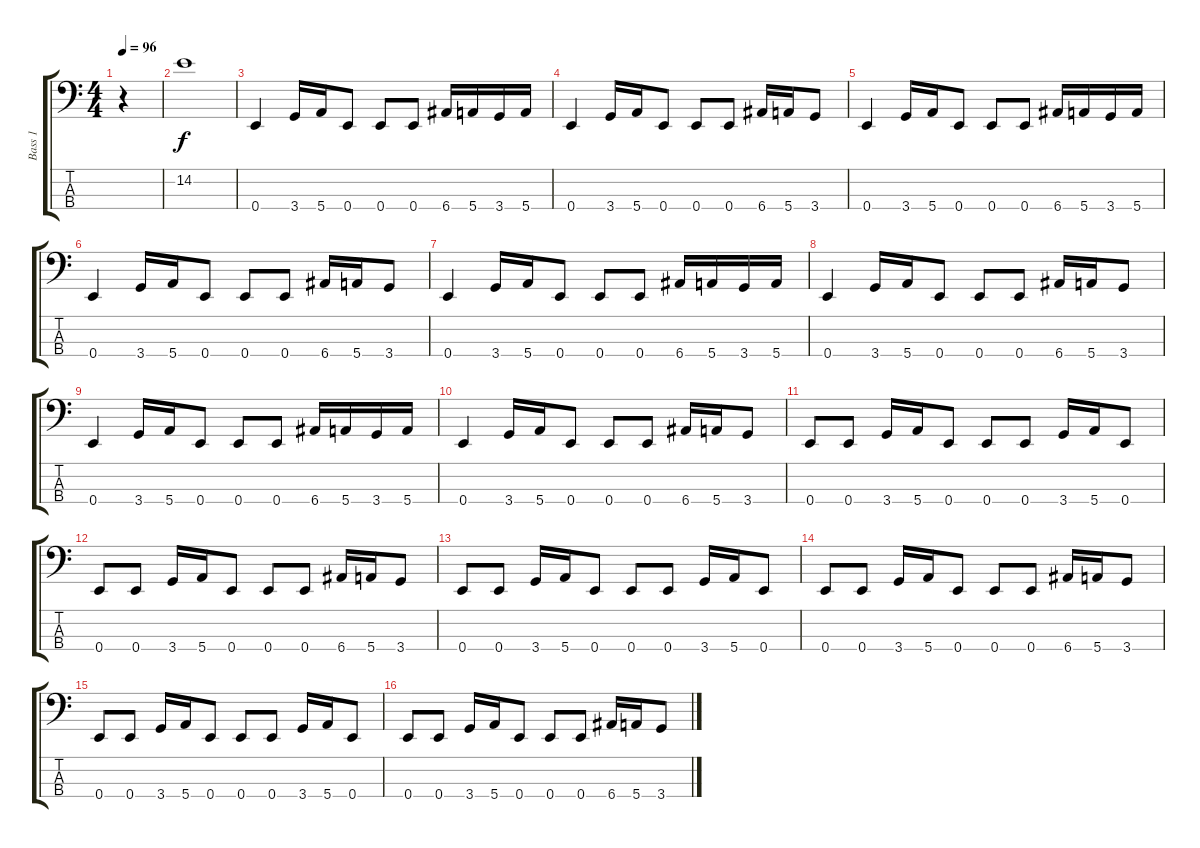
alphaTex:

\track ("Bass 1" "Bass 1") {instrument electricbassfinger}
\staff {score tabs}
\tuning (G2 D2 A1 E1) {hide}
\ts (4 4)
\tempo 96
\clef f4
\ks c
r.4{dy f instrument electricbassfinger} |
14.2.1 |
0.4.4 3.4.16 5.4.16 0.4.8 0.4.8 0.4.8 6.4.16 5.4.16 3.4.16 5.4.16 |
0.4.4 3.4.16 5.4.16 0.4.8 0.4.8 0.4.8 6.4.16 5.4.16 3.4.8 |
0.4.4 3.4.16 5.4.16 0.4.8 0.4.8 0.4.8 6.4.16 5.4.16 3.4.16 5.4.16 |
0.4.4 3.4.16 5.4.16 0.4.8 0.4.8 0.4.8 6.4.16 5.4.16 3.4.8 |
0.4.4 3.4.16 5.4.16 0.4.8 0.4.8 0.4.8 6.4.16 5.4.16 3.4.16 5.4.16 |
0.4.4 3.4.16 5.4.16 0.4.8 0.4.8 0.4.8 6.4.16 5.4.16 3.4.8 |
0.4.4 3.4.16 5.4.16 0.4.8 0.4.8 0.4.8 6.4.16 5.4.16 3.4.16 5.4.16 |
0.4.4 3.4.16 5.4.16 0.4.8 0.4.8 0.4.8 6.4.16 5.4.16 3.4.8 |
0.4.8 0.4.8 3.4.16 5.4.16 0.4.8 0.4.8 0.4.8 3.4.16 5.4.16 0.4.8 |
0.4.8 0.4.8 3.4.16 5.4.16 0.4.8 0.4.8 0.4.8 6.4.16 5.4.16 3.4.8 |
0.4.8 0.4.8 3.4.16 5.4.16 0.4.8 0.4.8 0.4.8 3.4.16 5.4.16 0.4.8 |
0.4.8 0.4.8 3.4.16 5.4.16 0.4.8 0.4.8 0.4.8 6.4.16 5.4.16 3.4.8 |
0.4.8 0.4.8 3.4.16 5.4.16 0.4.8 0.4.8 0.4.8 3.4.16 5.4.16 0.4.8 |
0.4.8 0.4.8 3.4.16 5.4.16 0.4.8 0.4.8 0.4.8 6.4.16 5.4.16 3.4.8
